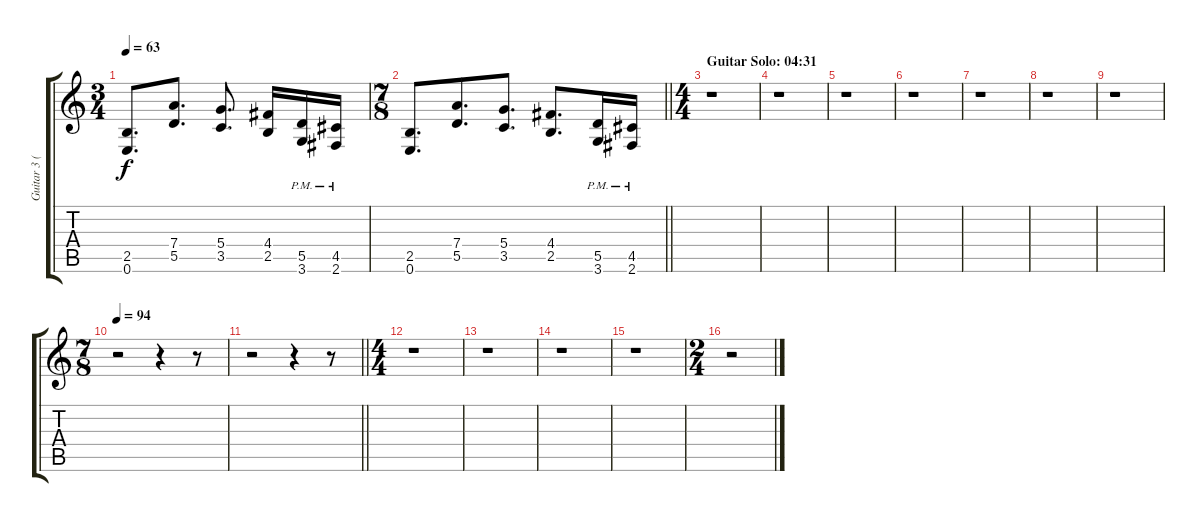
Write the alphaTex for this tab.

\track ("Guitar 3 (Distortion)" "Guitar 3 (") {instrument distortionguitar}
\staff {score tabs}
\tuning (E4 B3 G3 D3 A2 E2) {hide}
\ts (3 4)
\tempo 63
\clef g2
\ks c
(2.5 0.6).8{d dy f} (7.4 5.5).8{d} (5.4 3.5).8{d} (4.4 2.5).16 (5.5{pm} 3.6{pm}).16 (4.5{pm} 2.6{pm}).16 |
\ts (7 8)
\barLineRight lightlight
(2.5 0.6).8{d} (7.4 5.5).8{d} (5.4 3.5).8{d} (4.4 2.5).8{d} (5.5{pm} 3.6{pm}).16 (4.5{pm} 2.6{pm}).16 |
\ts (4 4)
\section ("" "Guitar Solo: 04:31")
r.1 |
r.1 |
r.1 |
r.1 |
r.1 |
r.1 |
r.1 |
\ts (7 8)
\tempo 94
r.2 r.4 r.8 |
\barLineRight lightlight
r.2 r.4 r.8 |
\ts (4 4)
r.1 |
r.1 |
r.1 |
r.1 |
\ts (2 4)
r.2
